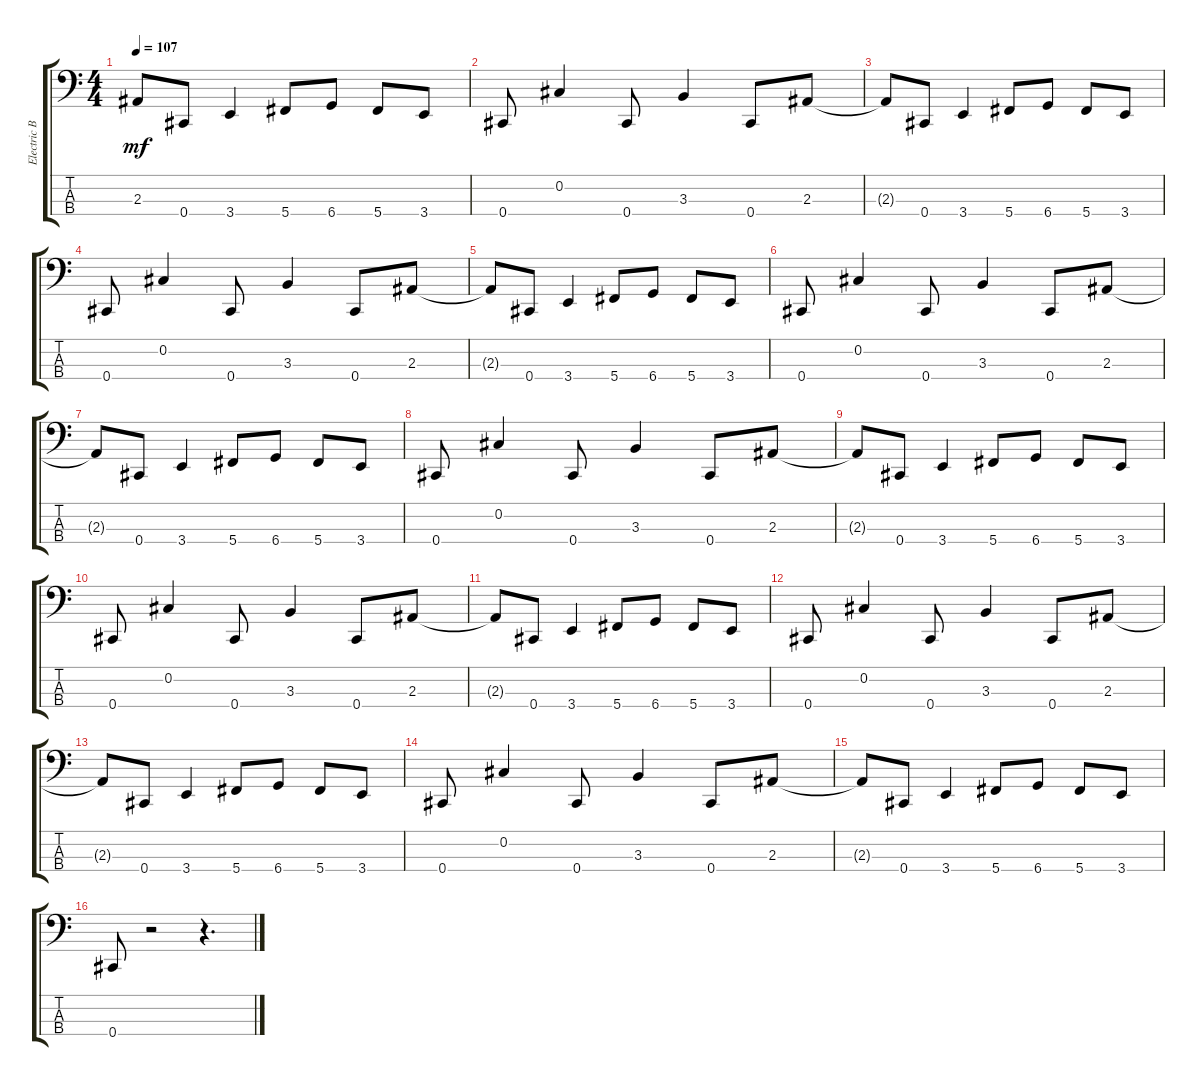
\track ("Electric Bass" "Electric B") {instrument electricbassfinger}
\staff {score tabs}
\tuning (Gb2 Db2 Ab1 Db1) {hide}
\ts (4 4)
\tempo 107
\clef f4
\ks c
2.3{t}.8{dy mf} 0.4.8 3.4.4 5.4.8 6.4.8 5.4.8 3.4.8 |
0.4.8 0.2.4 0.4.8 3.3.4 0.4.8 2.3.8 |
2.3{t}.8 0.4.8 3.4.4 5.4.8 6.4.8 5.4.8 3.4.8 |
0.4.8 0.2.4 0.4.8 3.3.4 0.4.8 2.3.8 |
2.3{t}.8 0.4.8 3.4.4 5.4.8 6.4.8 5.4.8 3.4.8 |
0.4.8 0.2.4 0.4.8 3.3.4 0.4.8 2.3.8 |
2.3{t}.8 0.4.8 3.4.4 5.4.8 6.4.8 5.4.8 3.4.8 |
0.4.8 0.2.4 0.4.8 3.3.4 0.4.8 2.3.8 |
2.3{t}.8 0.4.8 3.4.4 5.4.8 6.4.8 5.4.8 3.4.8 |
0.4.8 0.2.4 0.4.8 3.3.4 0.4.8 2.3.8 |
2.3{t}.8 0.4.8 3.4.4 5.4.8 6.4.8 5.4.8 3.4.8 |
0.4.8 0.2.4 0.4.8 3.3.4 0.4.8 2.3.8 |
2.3{t}.8 0.4.8 3.4.4 5.4.8 6.4.8 5.4.8 3.4.8 |
0.4.8 0.2.4 0.4.8 3.3.4 0.4.8 2.3.8 |
2.3{t}.8 0.4.8 3.4.4 5.4.8 6.4.8 5.4.8 3.4.8 |
0.4.8 r.2 r.4{d}
